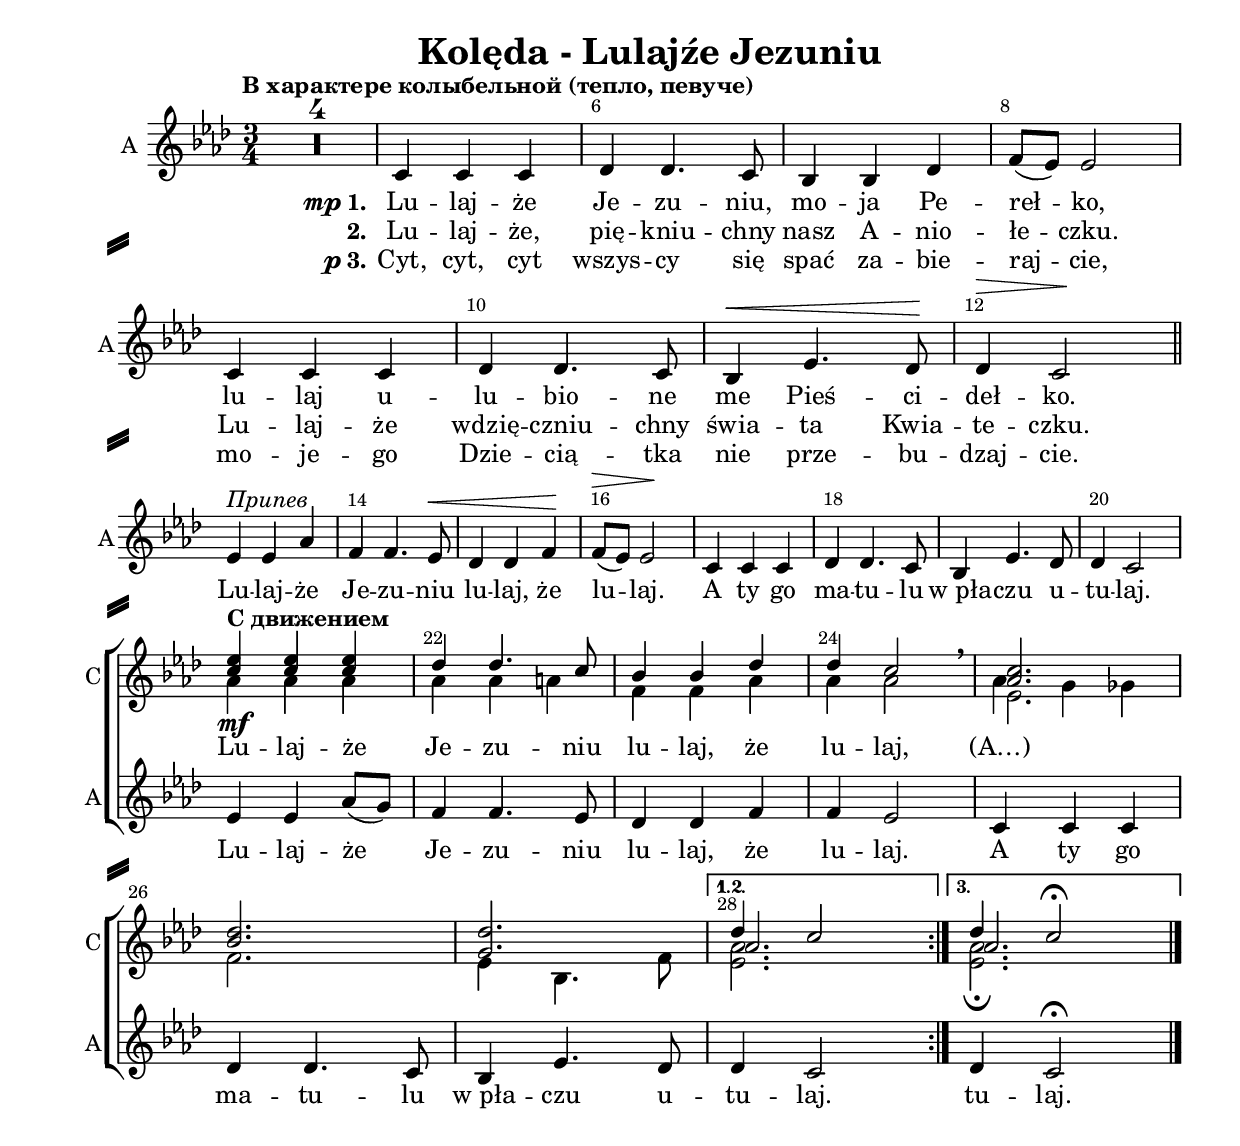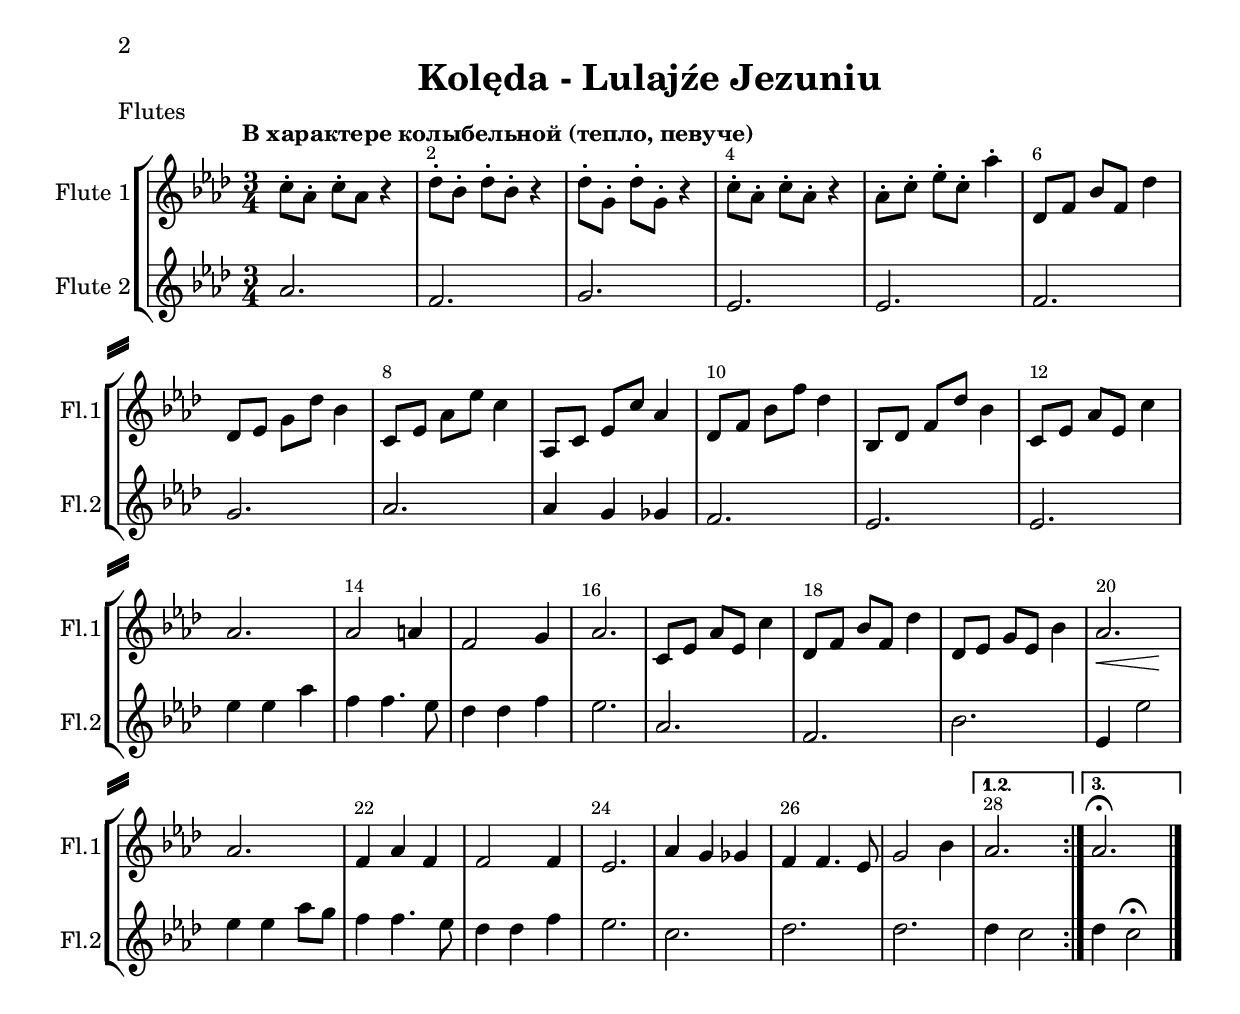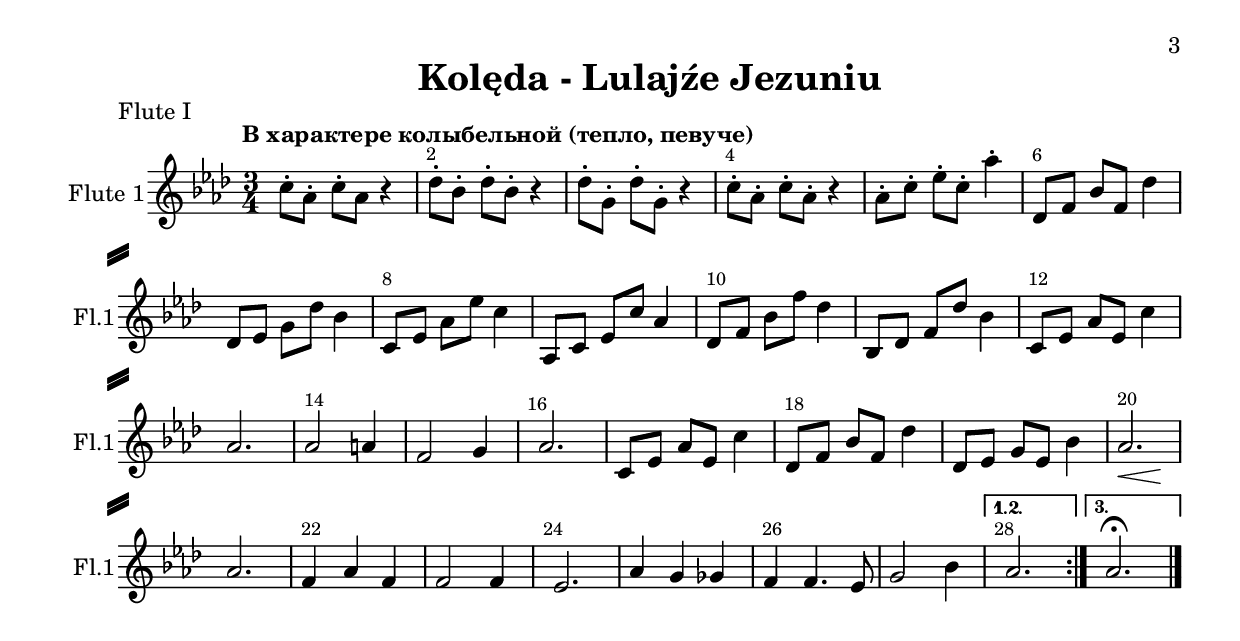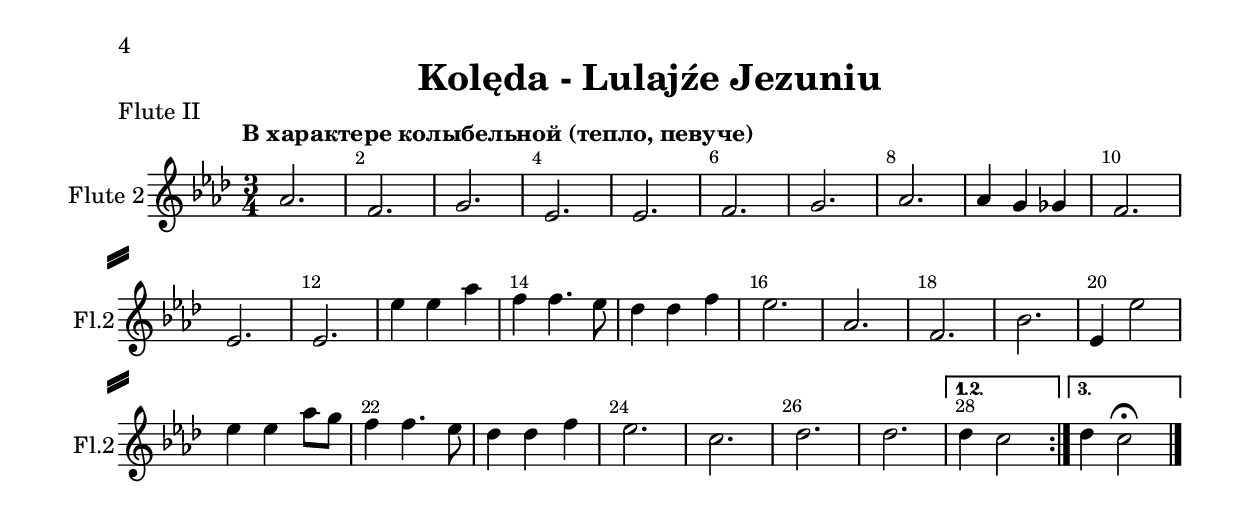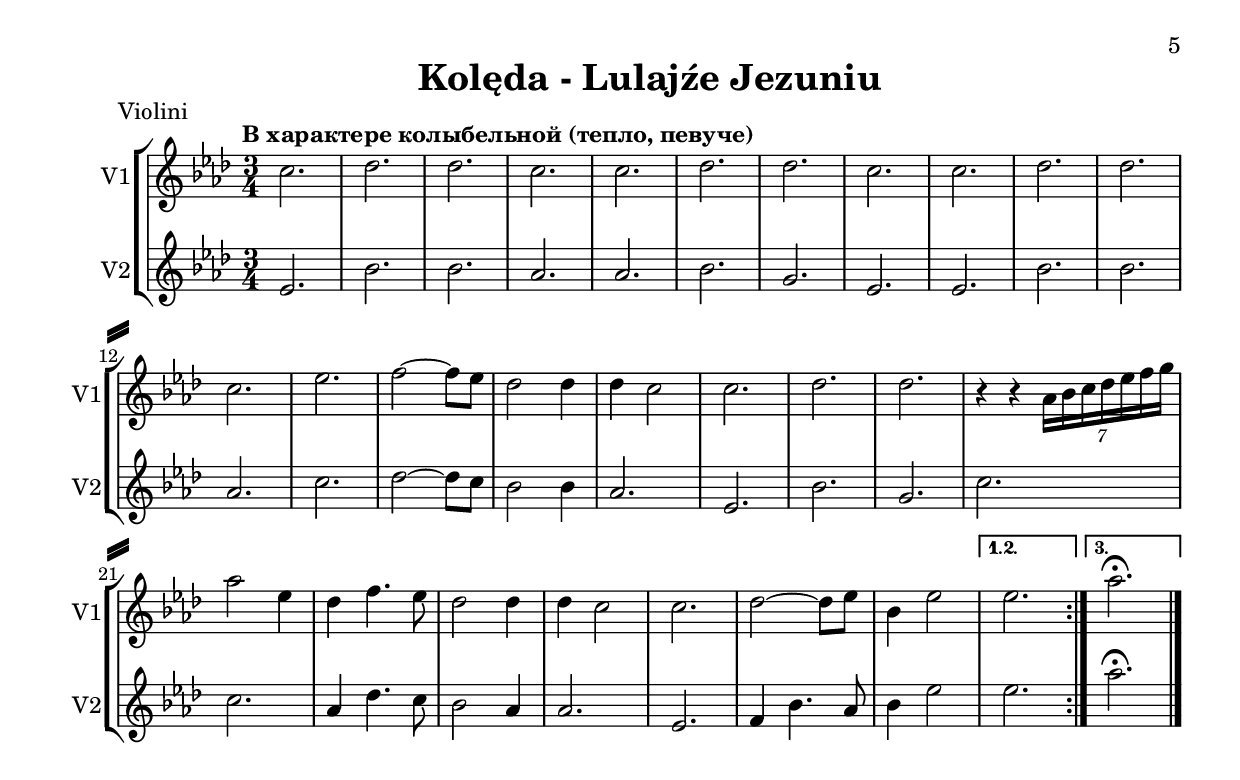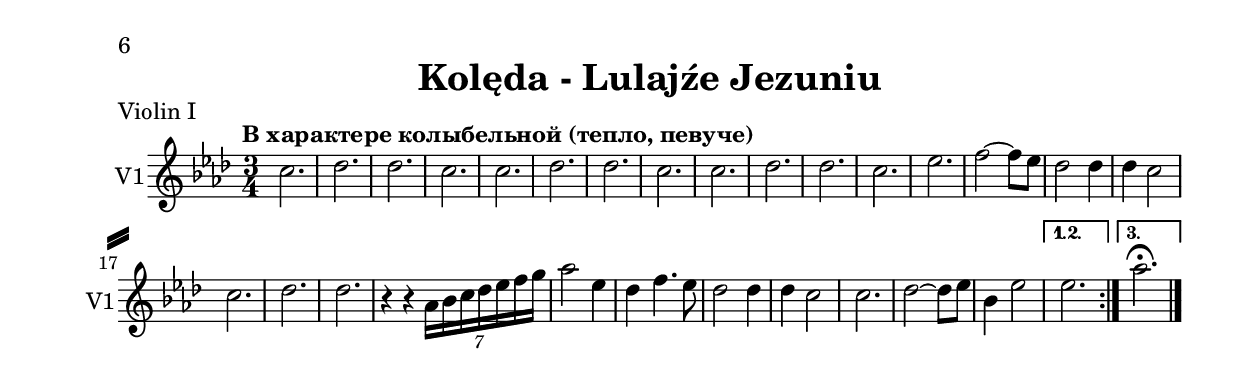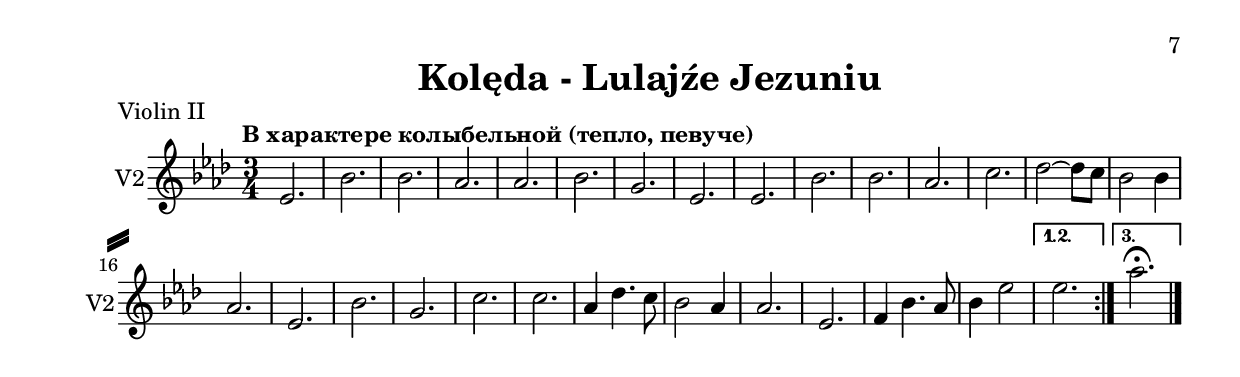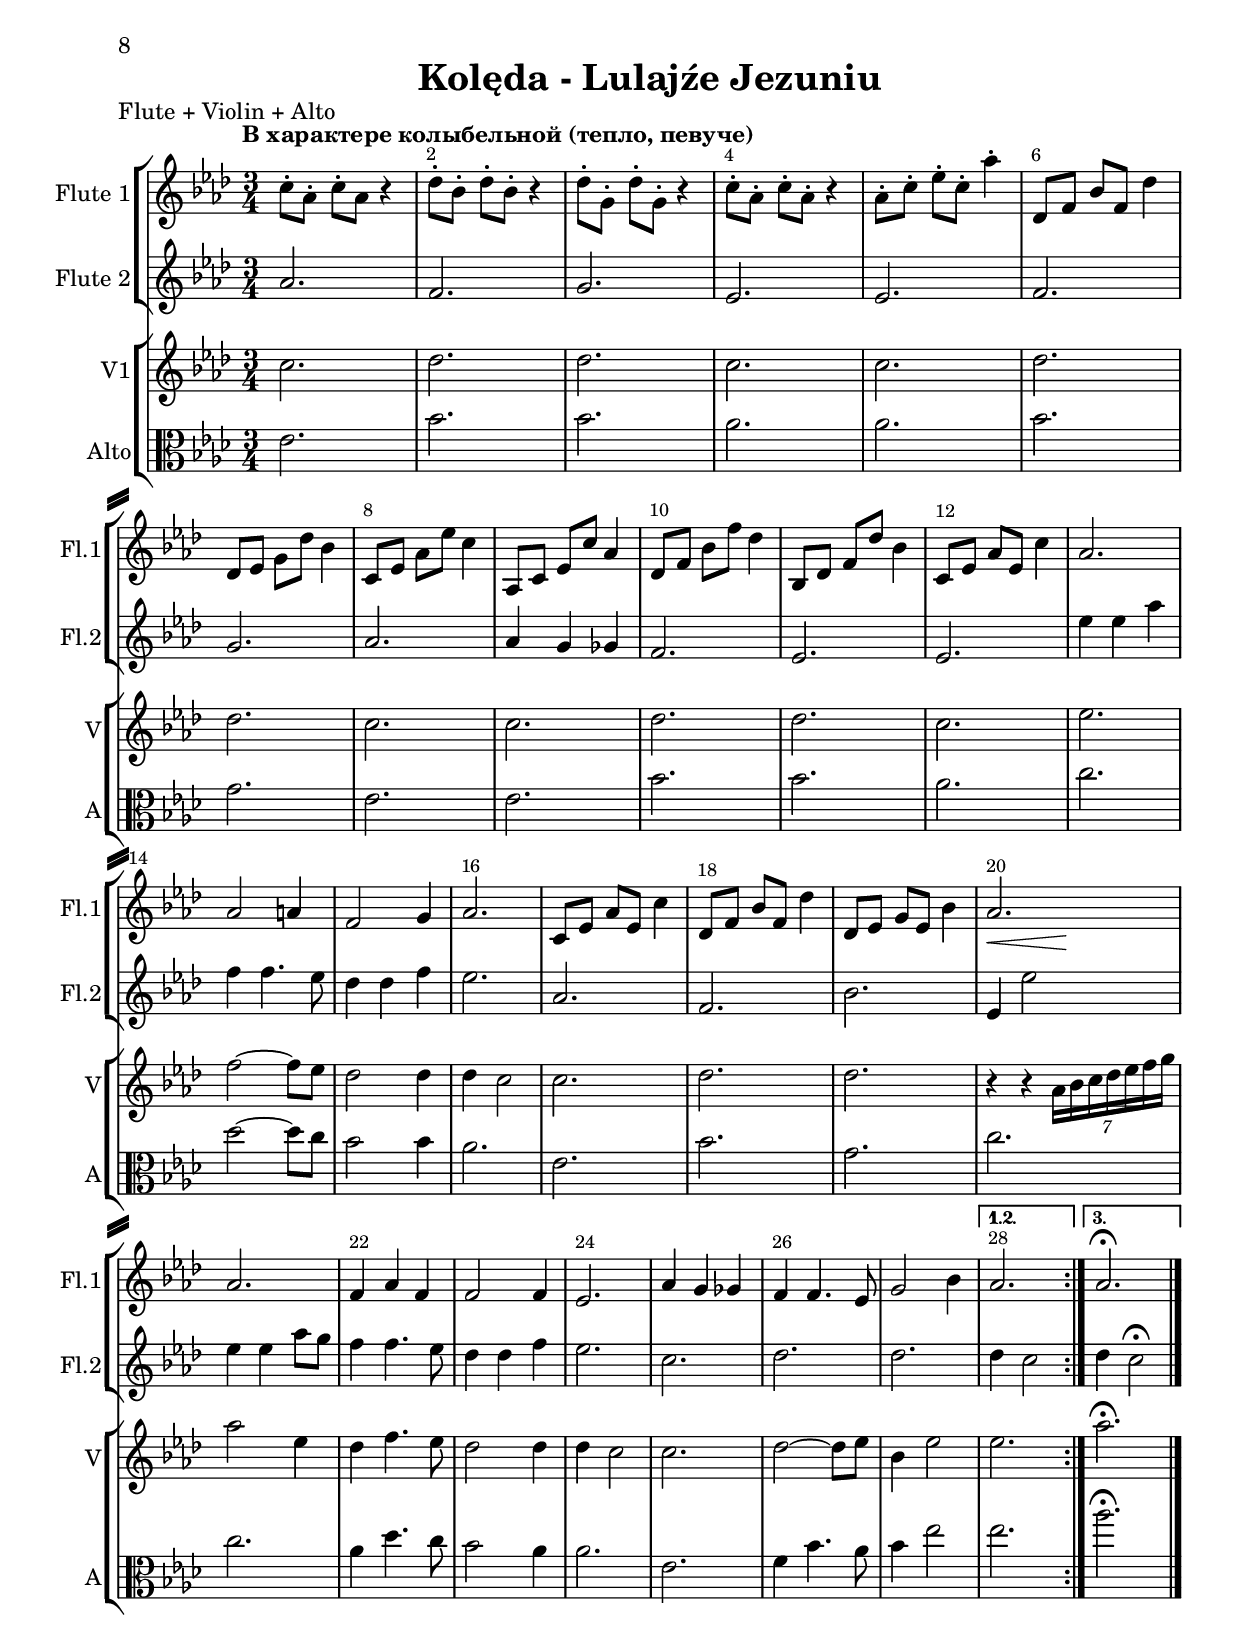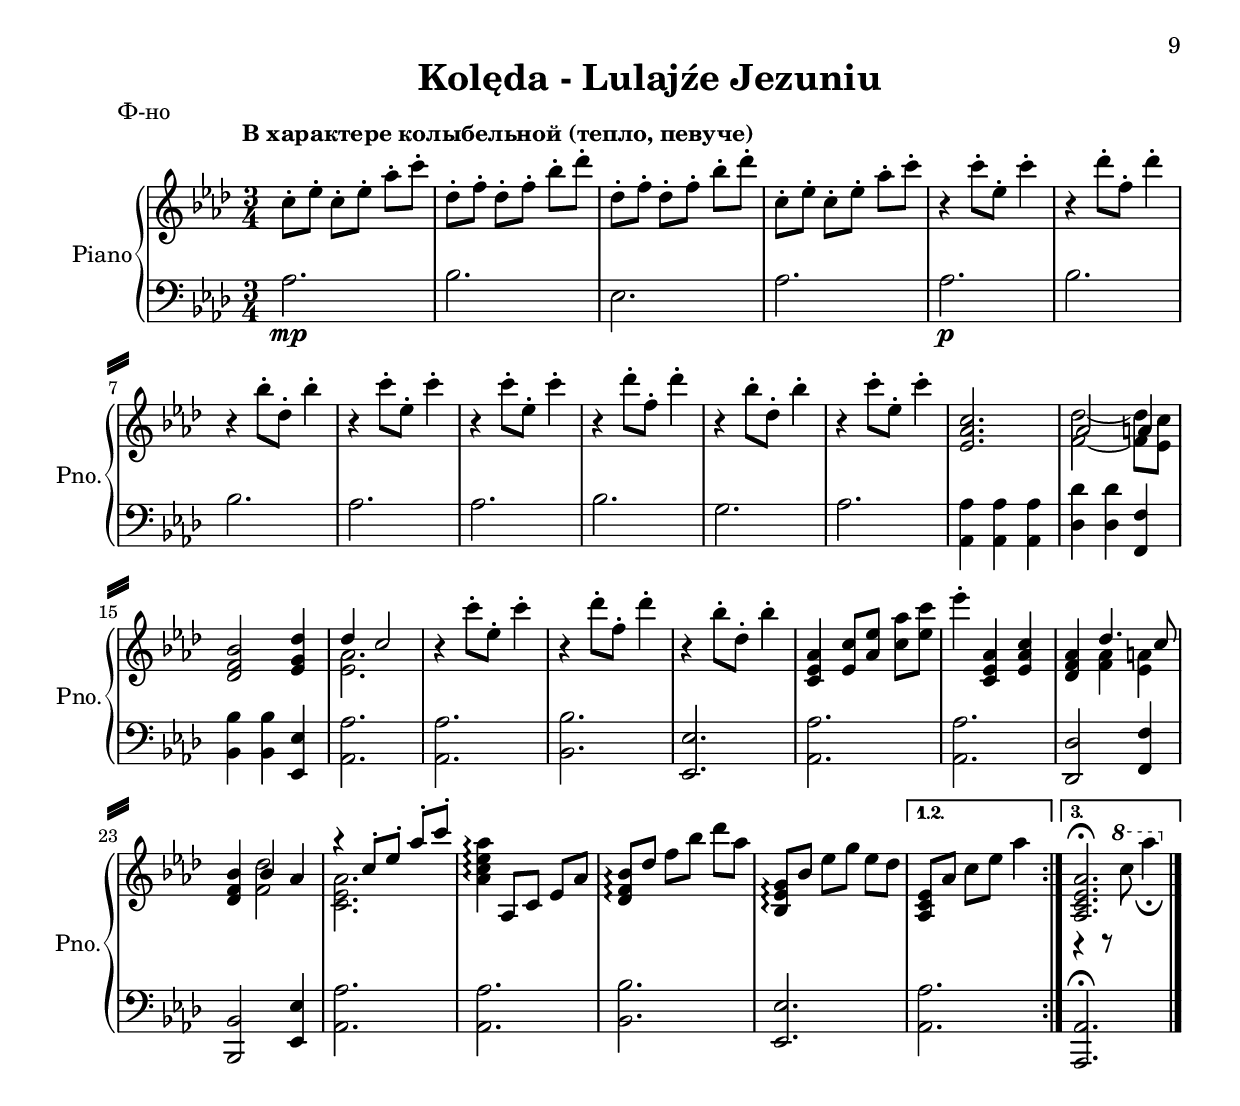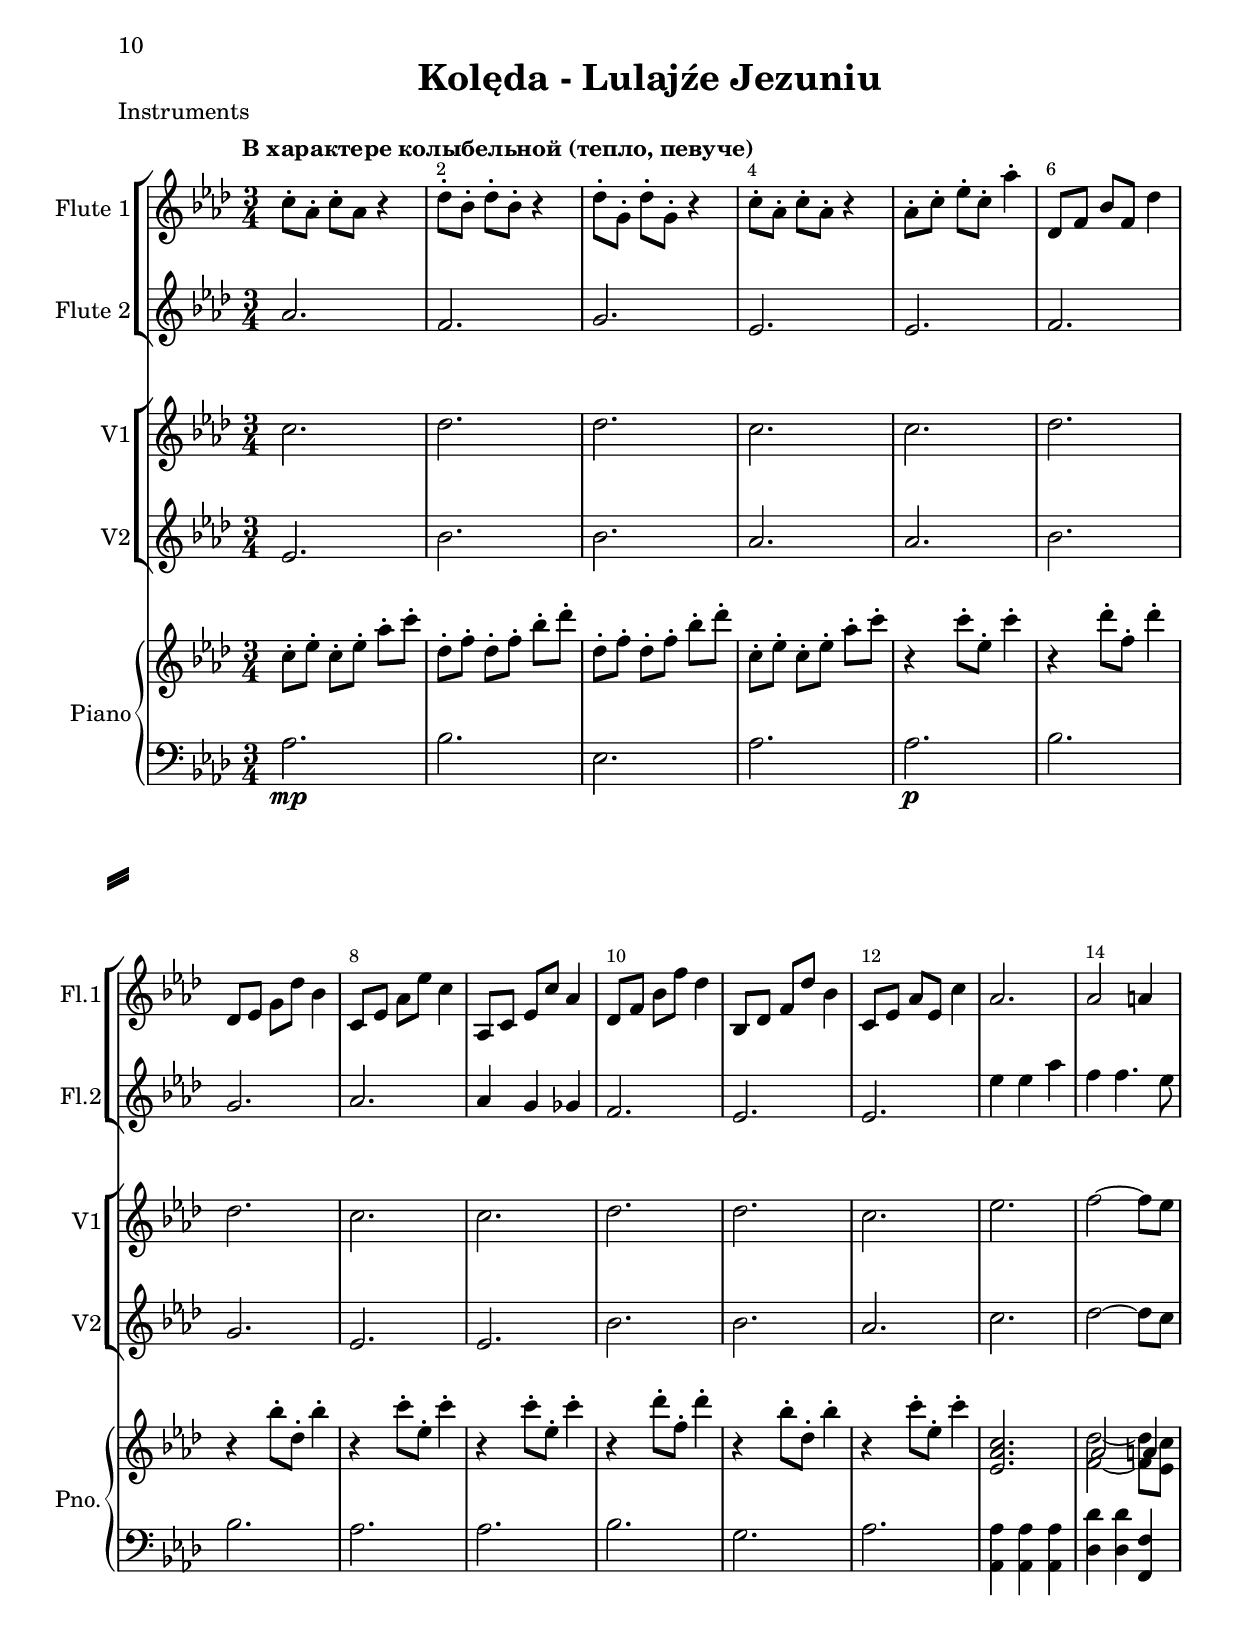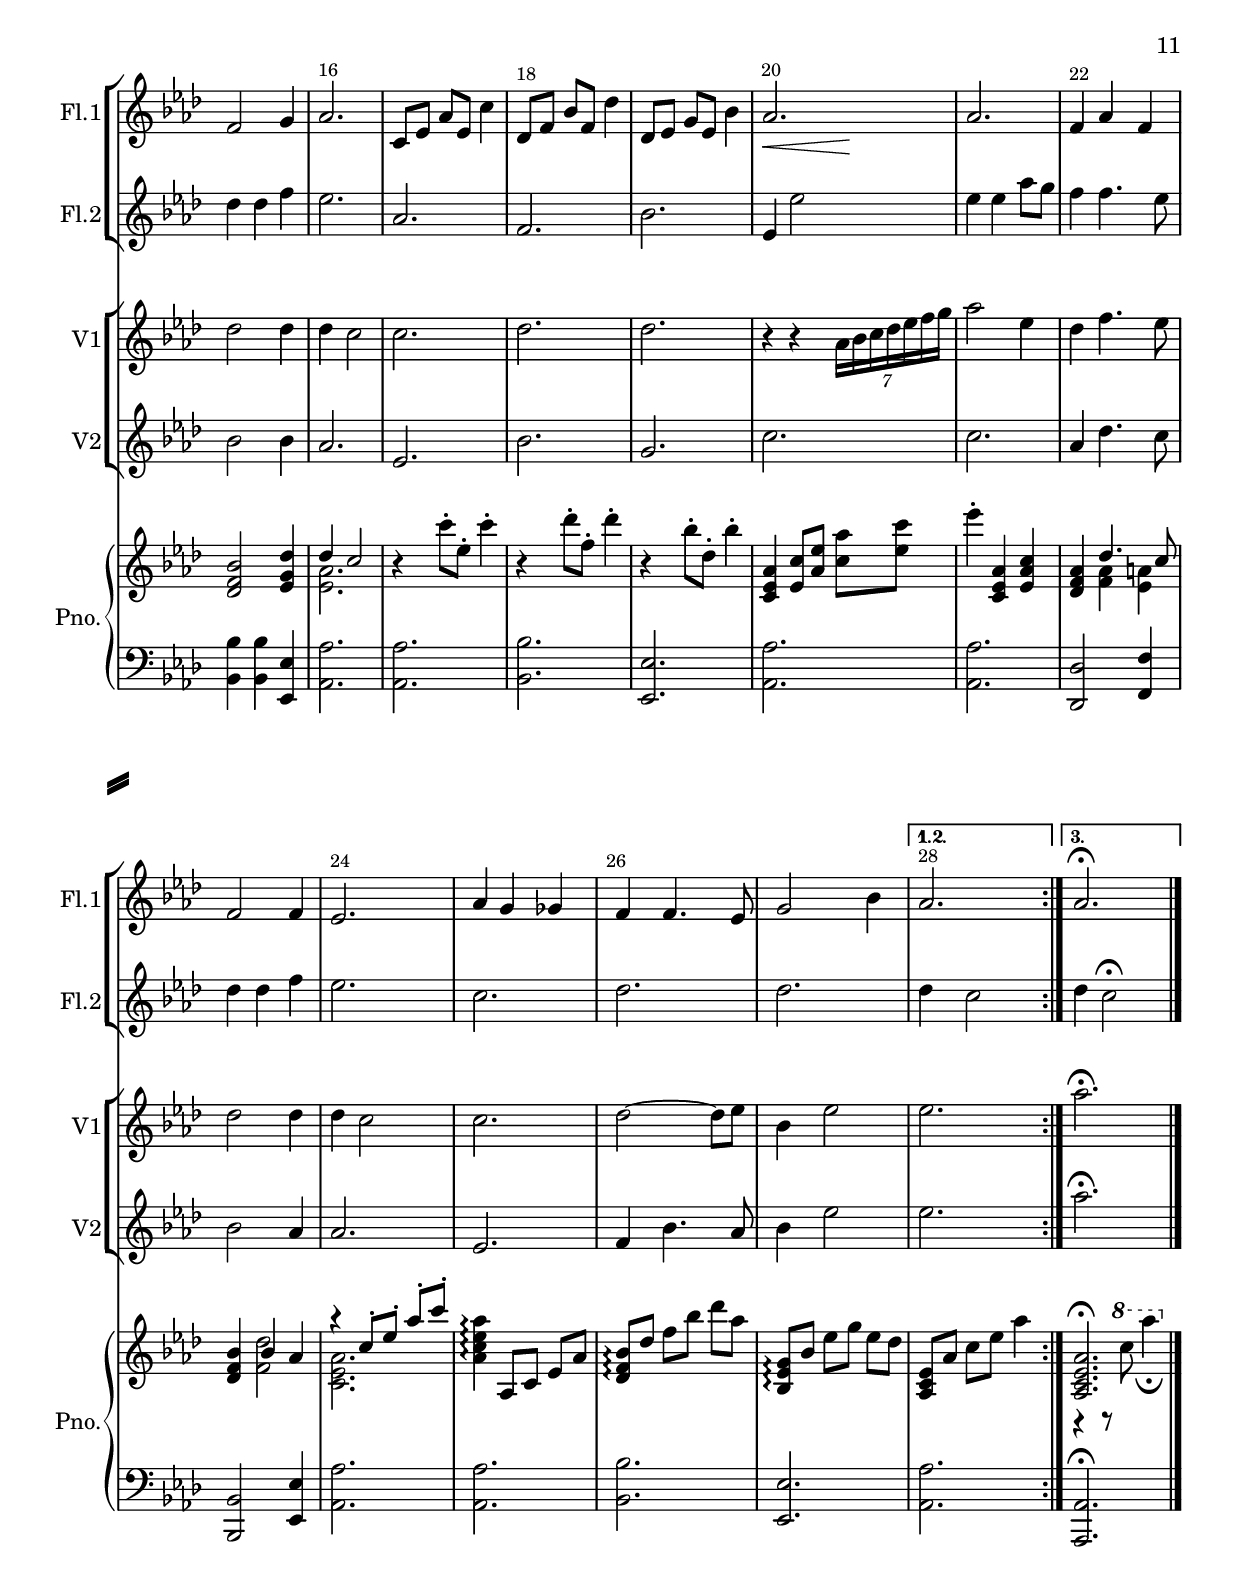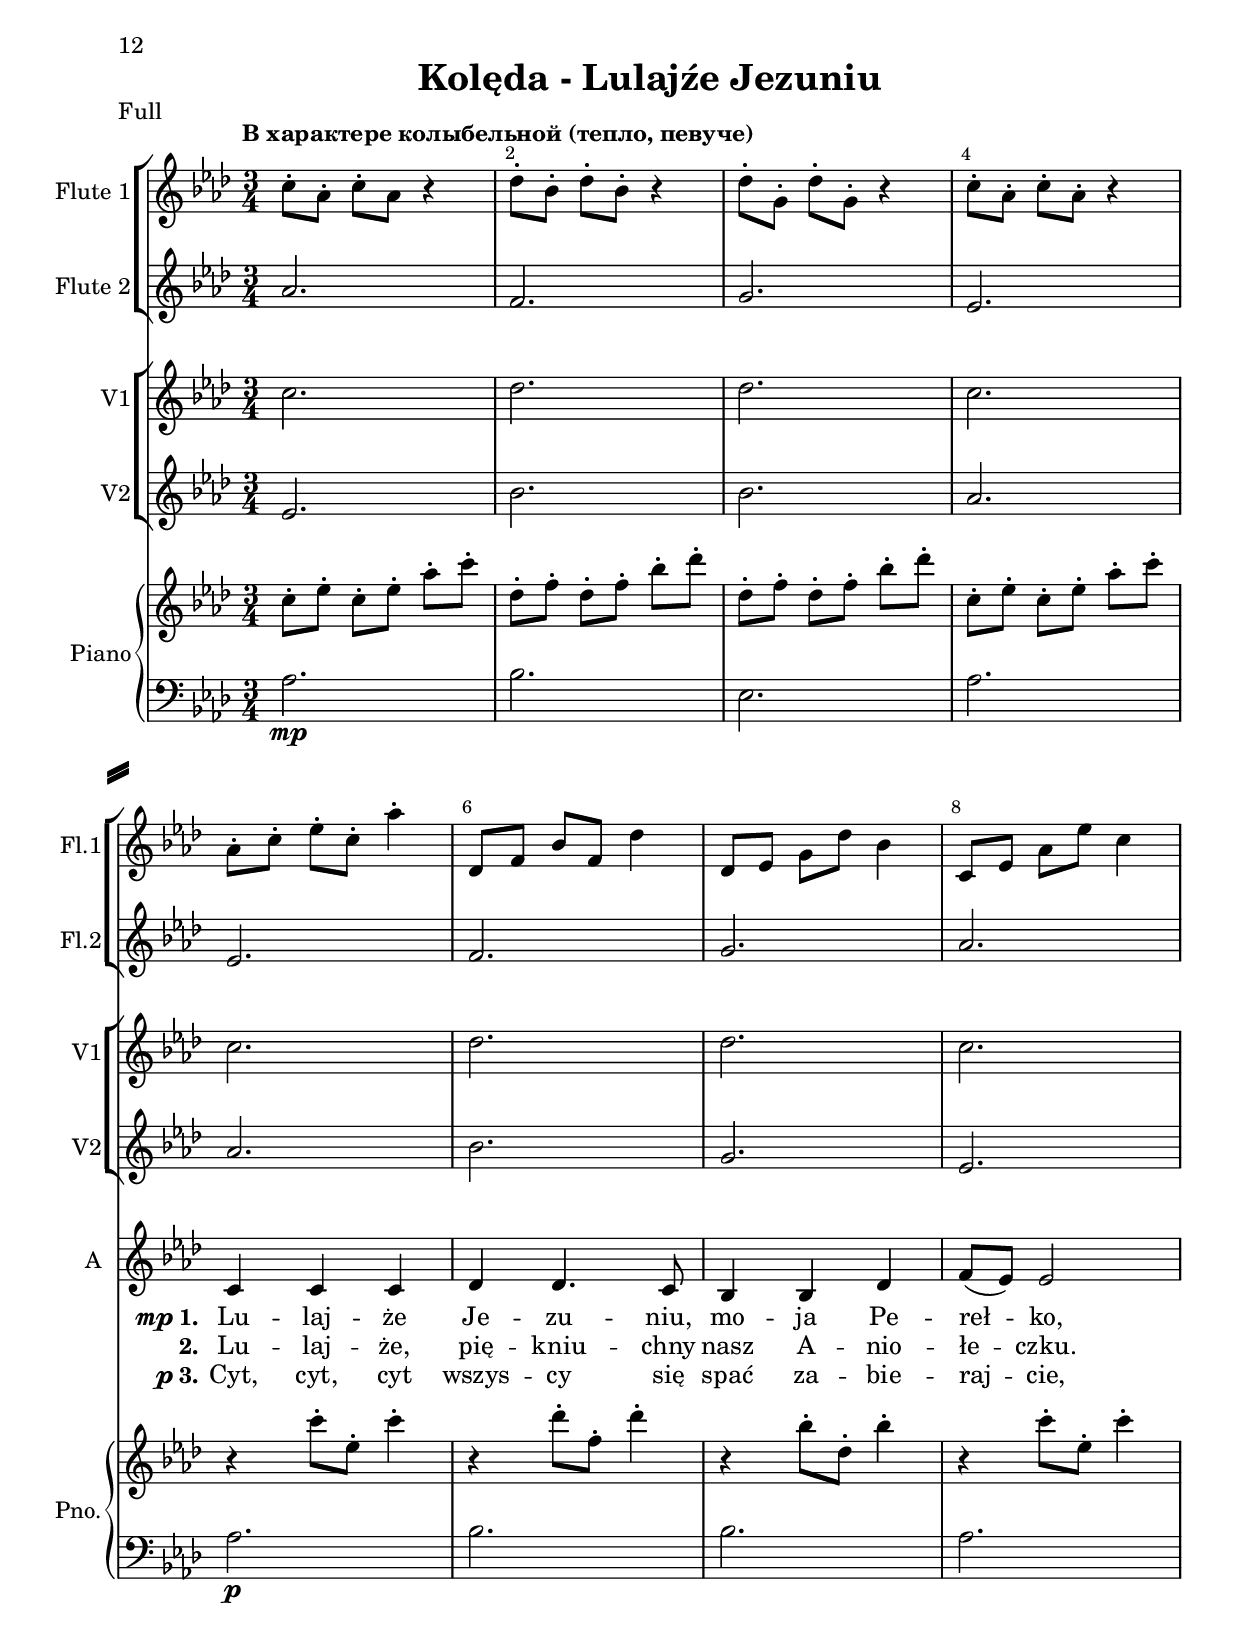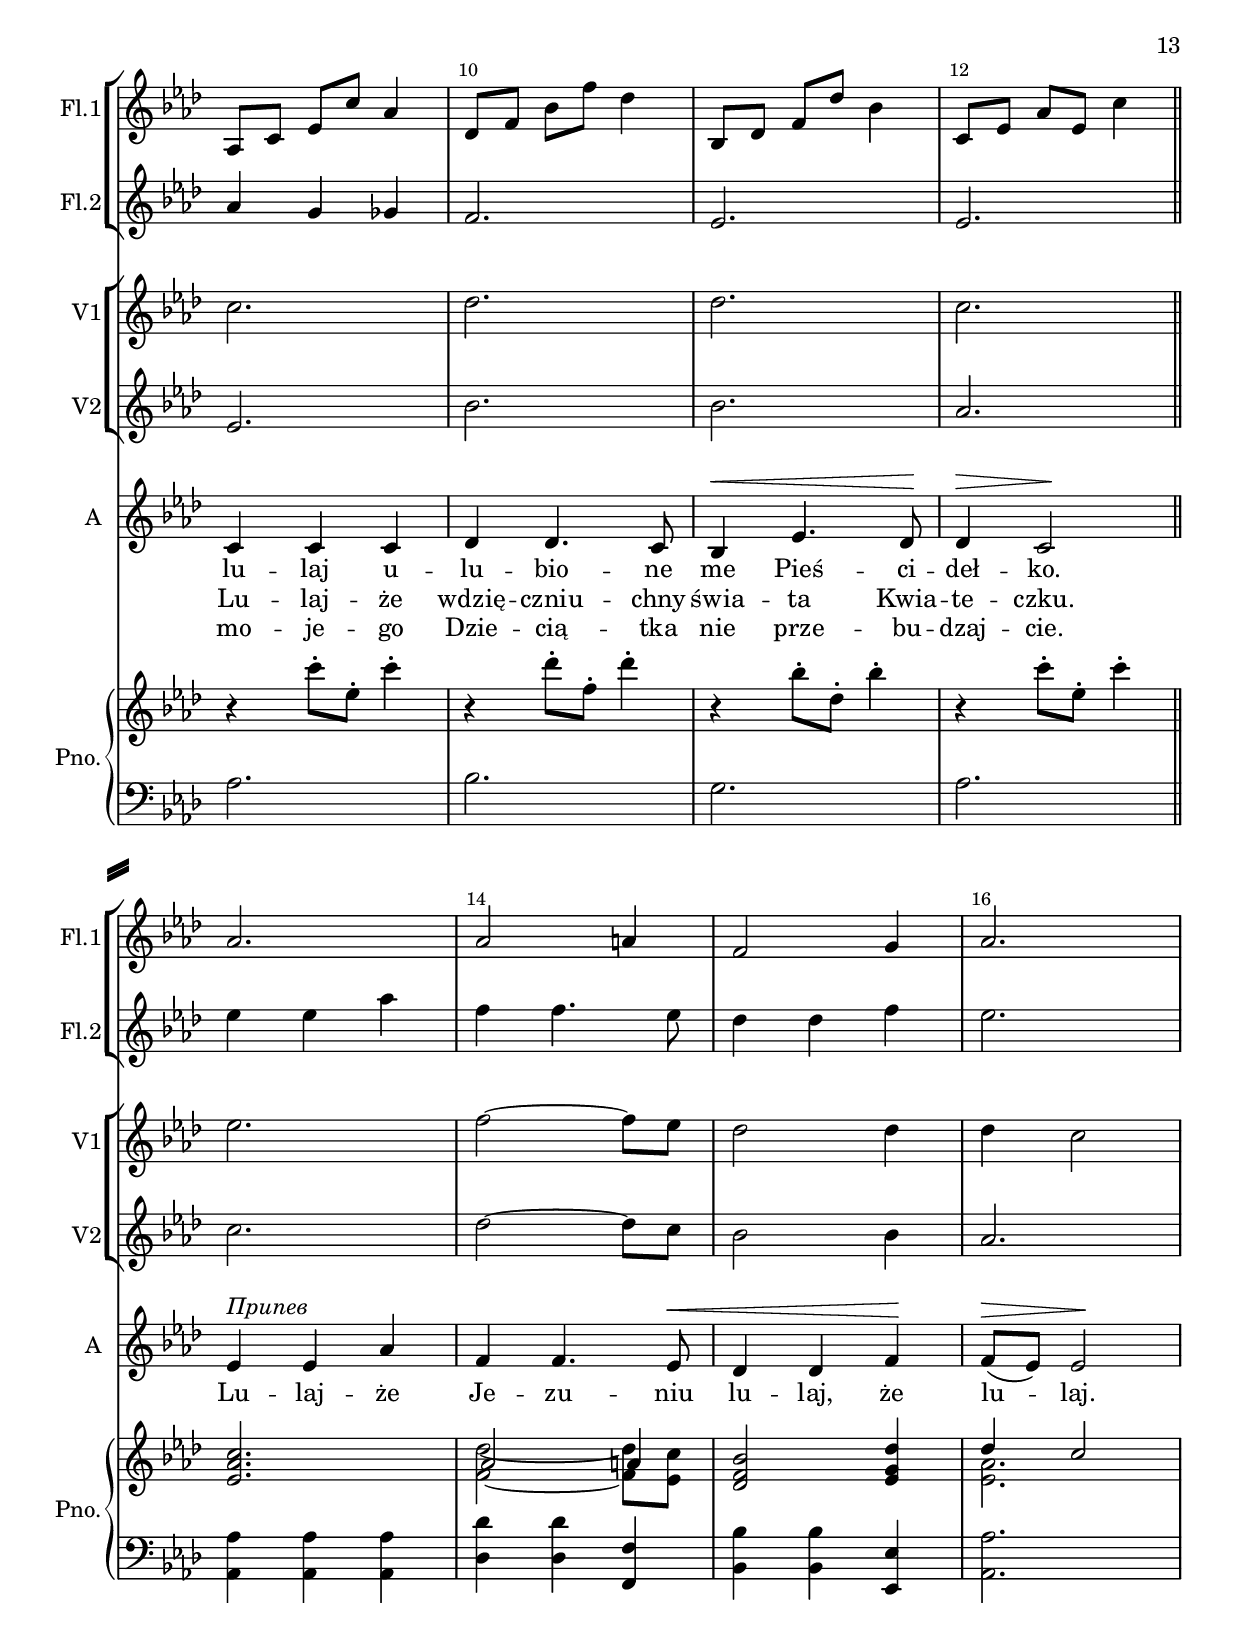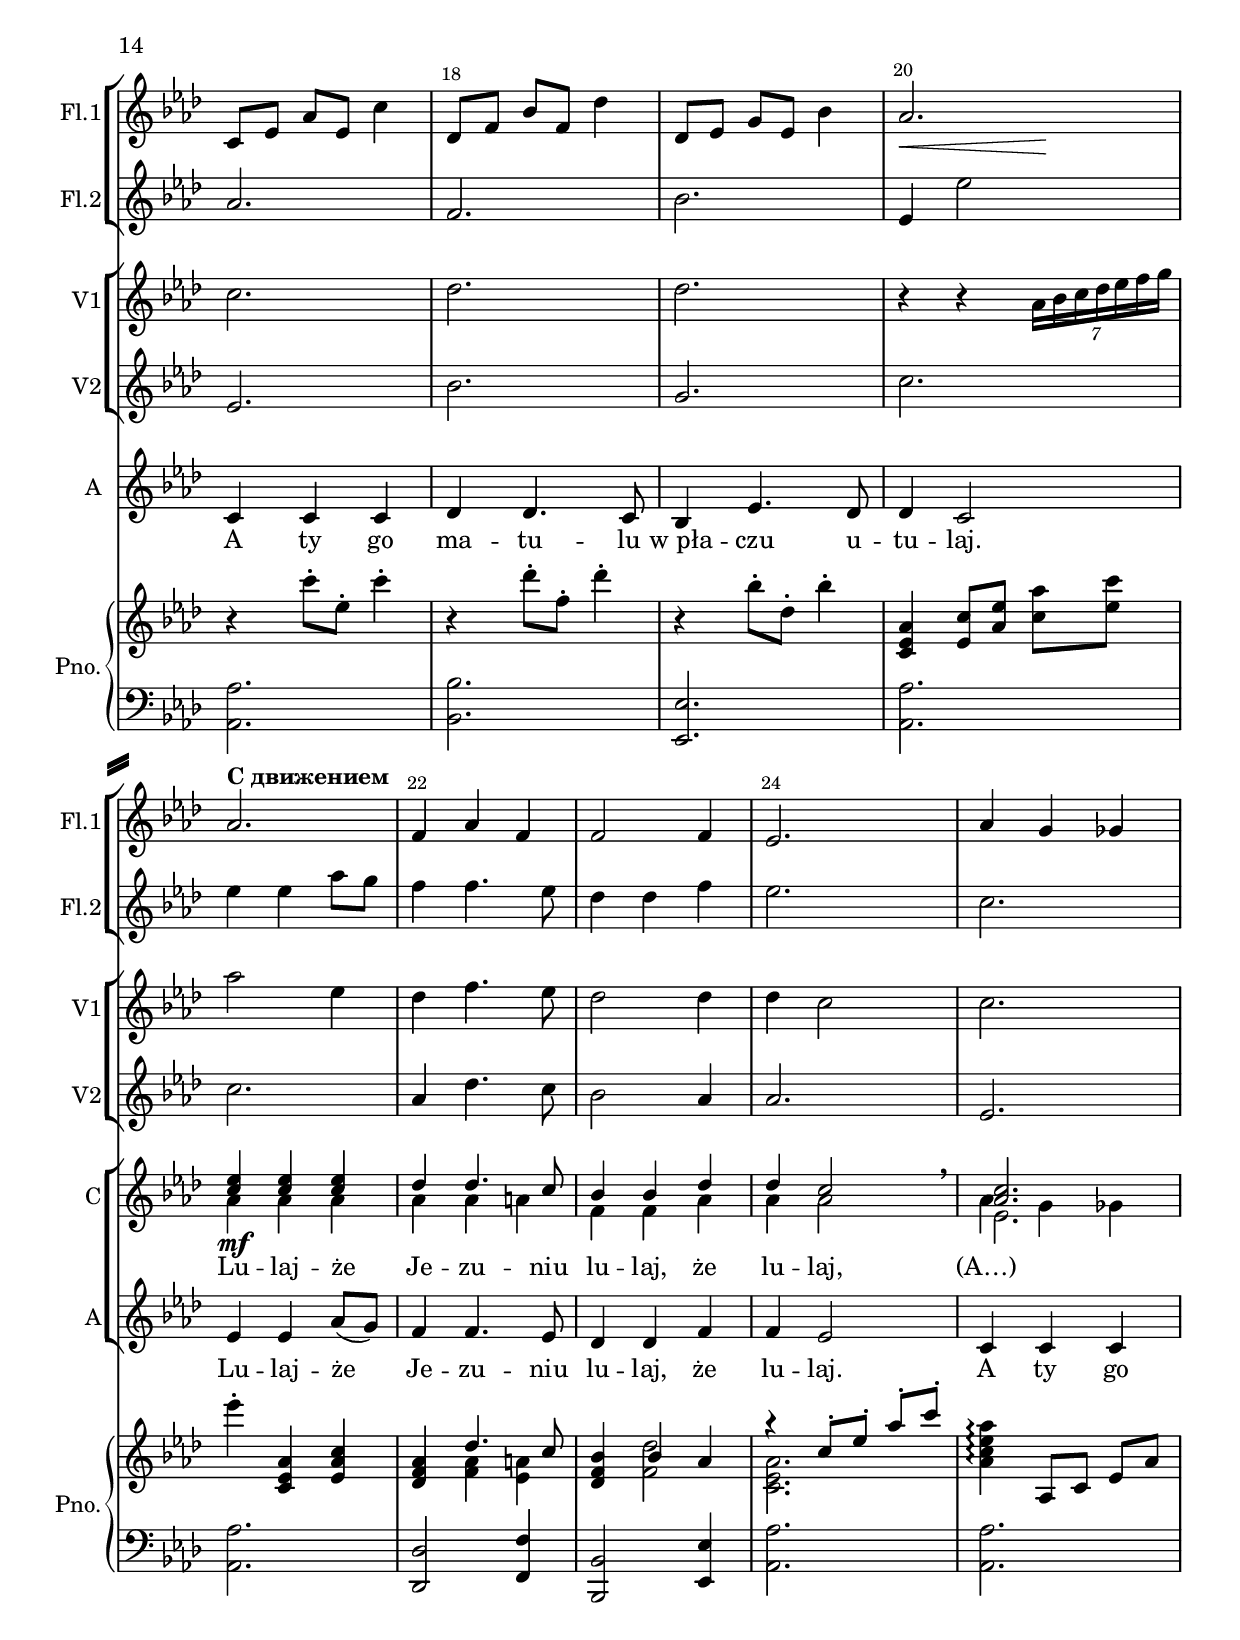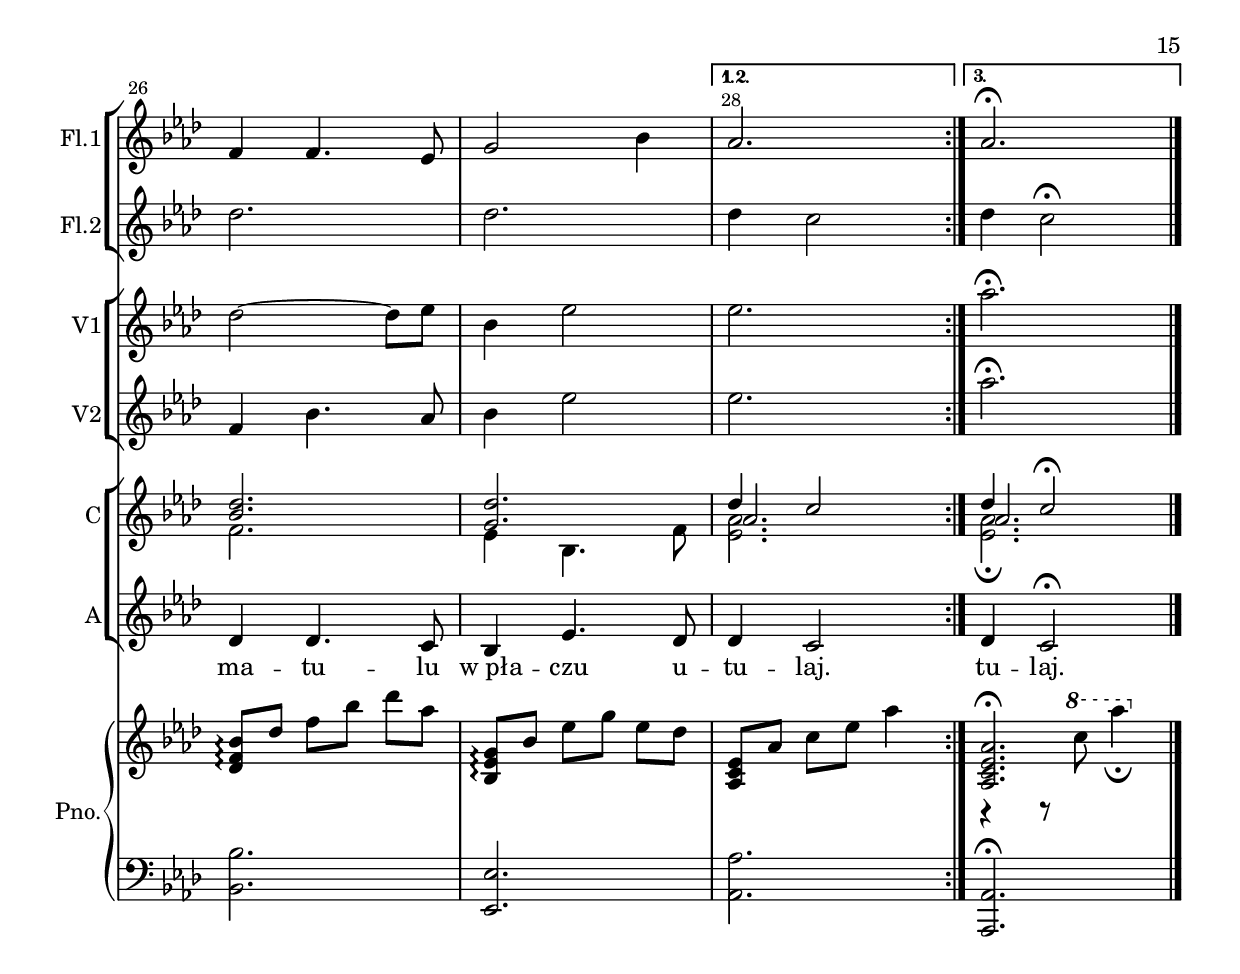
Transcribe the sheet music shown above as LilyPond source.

\version "2.24.0"

% закомментируйте строку ниже, чтобы получался pdf с навигацией
%#(ly:set-option 'point-and-click #f)
#(ly:set-option 'midi-extension "mid")
#(set-default-paper-size "a4")
%#(set-global-staff-size 16)

\header {
  title = "Kolęda - Lulajźe Jezuniu"
  % Удалить строку версии LilyPond 
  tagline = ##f
}

\paper {
  top-margin = 15
  left-margin = 20
  right-margin = 10
  bottom-margin = 15
  indent = 5
  ragged-bottom = ##f
    system-separator-markup = \slashSeparator

}

global = {
  \key as \major
  \time 3/4
  \numericTimeSignature
  \set Score.skipBars = ##t
  \tempo "В характере колыбельной (тепло, певуче)"

}

%make visible number of every 2-nd bar
secondbar = {
  \override Score.BarNumber.break-visibility = #end-of-line-invisible
  \override Score.BarNumber.X-offset = #1
  \override Score.BarNumber.self-alignment-X = #LEFT
  \set Score.barNumberVisibility = #(every-nth-bar-number-visible 2)
}

%use this as temporary line break
abr = { \break }

% uncommend next line when finished
abr = {}

sopone = \relative c'' {
  \global
  \dynamicUp
  \secondbar
  \repeat volta 3 {
  R2.*4
  R2.*16
  <c es>4_\mf q q |
  des des4. c8 |
  bes4 bes des |
  des c2 \breathe |
  <as c>2. |
  <bes des> |
  <g des'> }
  \alternative {
    { << {des'4 c2} \new Voice {\voiceThree as2. } >> }
    { << {des4 c2\fermata} \new Voice {\voiceThree as2. } >> }
  }
}

soptwo = \relative c'' {
  \global
  \dynamicUp
  \repeat volta 3 {
    R2.*4
    R2.*16
    \tempo "С движением"
    as4 as as |
    as as a |
    f f as |
    as as2 \breathe |
    << {es2.} \new Voice {\voiceFour as4 g ges} >> \break
    f2. |
    es4 bes4. f'8 |
  }
  \alternative
  {
    {<es as>2. }
    {<es as>2.\fermata}
  }
}

alter = \markup { \italic "2к" {
	\score {
	  { \new RhythmicStaff { \voiceOne \cadenzaOn d'4. f'8  } } 
	  \layout { indent = 0 
	  \context { \RhythmicStaff
	             \remove "Time_signature_engraver" 
	             \remove "Clef_engraver" 
	  } }
	}
    }}

altvoice = \relative c' {
  \global
  \autoBeamOff
  \dynamicUp
  \repeat volta 3 {
    R2.*4
    c4 c c |
    des des4. c8 |
    bes4 bes des |
    f8[( es]) es2 | \abr
    c4 c c |
    des des4. c8 |
    bes4\< es4. des8\! |
    des4\> c2\! \bar "||" | \abr \break
   
    es4^\markup\italic"Припев" es as |
    f f4. es8\<
    des4 des4 f4\! |
    f8[(\> es]) es2\! |
    c4 c c | \abr
    des des4. c8 |
    bes4 es4. des8 |
    des4 c2 | \break \abr
  
    es4 es as8[( g]) |
    f4 f4. es8 |
    des4 des f |
    f es2 |
    c4 c c | \abr
    des des4. c8 |
    bes4 es4. des8 |
  }
  \alternative {
    { des4 c2 | }
    { des4 c2\fermata \bar "|." }
  }
}

pripev = \lyricmode {
  \repeat volta 3 {
    Лу -- лай -- же, Йе -- зу -- нью, 
    лу -- лай -- же, лу -- лай, а ты го,
    ма -- ту -- лу ф_пўа -- чу у -- ту -- лай.
    Лу -- лай -- же Йе -- зу -- нью, лу -- лай -- же, лу -- лай,
    а ты го, ма -- ту -- лу ф_пўа -- чу у --  }
  \alternative { { ту -- лай. } {ту -- лай. } }
}

verseone = \lyricmode {
  \set stanza = \markup { \dynamic mp "1." }   Лу -- лай -- же, Йе -- зу -- нью, мо -- я пэ -- рэ -- ўко
  лу -- лай у -- лу -- бъё -- нэ мэ пьещ -- чи -- дэў -- ко.  
}

versetwo = \lyricmode {
  \set stanza = "2." Лу -- лай -- же, пье -- нькью -- хны муй а -- ньё -- ўэ -- чку.
  Лу -- лай же, в_дже -- нчьн'ю -- хны щвя -- та квя -- тэ -- чку.
}

versethree = \lyricmode {
  \set stanza = \markup { \dynamic p "3." }  
  Цыт, цыт, цыт, вшыс -- цы ще спачь за -- бе -- ра -- йче
  Мо -- е -- го Дже -- чён -- тка не пшэ -- бу -- дзай -- че.
}

koledaup = \lyricmode {
  \repeat unfold 44 \skip 1
  Лу -- лай -- же Йе -- зу -- нью, лу -- лай -- же, лу -- лай, (А…)
}

pripev = \lyricmode {
  \repeat volta 3 {
    Lu -- laj -- że Je -- zu -- niu
    lu -- laj, że lu -- laj. A ty go 
    ma -- tu -- lu w_pła -- czu u -- tu -- laj.
    Lu -- laj -- że Je -- zu -- niu lu -- laj, że lu -- laj.
    A ty go ma -- tu -- lu w_pła -- czu u --  }
  \alternative { { tu -- laj. } { tu -- laj. } }
}

verseone = \lyricmode {
  \set stanza = \markup { \dynamic mp "1." }   Lu -- laj -- że Je -- zu -- niu, mo -- ja Pe -- reł -- ko,
  lu -- laj u -- lu -- bio -- ne me Pieś -- ci -- deł -- ko.  
}

versetwo = \lyricmode {
  \set stanza = "2." Lu -- laj -- że, pię -- kniu -- chny nasz A -- nio -- łe -- czku.
  Lu -- laj -- że wdzię -- czniu -- chny świa -- ta Kwia -- te -- czku.
}

versethree = \lyricmode {
  \set stanza = \markup { \dynamic p "3." }  
  Cyt, cyt, cyt wszys -- cy się spać za -- bie -- raj -- cie,
  mo -- je -- go Dzie -- cią -- tka nie prze -- bu -- dzaj -- cie.
}

koledaup = \lyricmode {
  \repeat unfold 44 \skip 1
  Lu -- laj -- że Je -- zu -- niu lu -- laj, że lu -- laj, (А…)
}

koledadown = \lyricmode {
   \verseone
   \pripev
}




FluteII = \relative c'' {
  \global
  \secondbar
    \repeat volta 3 {
    as2. |
    f |
    g |
    es |
    es | \abr
    f |
    g |
    as |
    as4 g ges |
    f2. |
    es | \abr
    es |
    es'4 es as |
    f f4. es8 |
    des4 des f |
    es2. |
    as, | \abr
    f |
    bes |
    es,4 es'2 |
    es4 es as8 g |
    f4 f4. es8 |
    des4 des f | \abr
    es2. |
    c |
    des |
    des |
    }
    \alternative {
      { des4 c2 }
      { des4 c2\fermata \bar "|."}
    }
}



FluteI = \relative c'' {
  \global
  \secondbar
  \repeat volta 3 {
    c8[-. as]-. c[-. as] r4 |
    des8[-. bes]-. des[-. bes]-. r4 |
    des8[-. g,]-. des'[-. g,]-. r4 |
    c8[-. as]-. c[-. as]-. r4 |
    as8[-. c]-. es[-. c]-. as'4-. | \abr
    des,,8[ f] bes[ f] des'4 |
    des,8[ es] g[ des'] bes4 |
    c,8[ es] as[ es'] c4 |
    as,8[ c] es[ c'] as4 |
    des,8[ f] bes[ f'] des4 |
    bes,8[ des] f[ des'] bes4 | \abr
    c,8[ es] as[ es] c'4 |
    as2. |
    as2 a4 |
    f2 g4 |
    as2. |
    c,8[ es] as[ es] c'4 | \abr
    des,8[ f] bes[ f] des'4 |
    des,8[ es] g[ es] bes'4 |
    \after 2 \! <as>2.\< 
    <as>2. |
    <f>4 as f |
    f2 <f>4 | \abr
    <es>2. |
    as4 g ges |
    f f4. es8 |
    g2 bes4 |
  }
  \alternative {
    { as2.}
    { as2.\fermata \bar "|." }
  }
}

ViolaOne = \relative c'' {
  \global
  \repeat volta 3 {
    c2. |
    <des> |
    q |
    <c> |
    q | \abr
    <des> |
    <des> |
    <c> |
    q |
    <des> |
    q | \abr
    <c> |
    <es> |
    <f>2~ q8[ <es> ] |
    <des>2 q4 |
    des c2 |
    <c>2. | \abr
    <des> |
    <des> |
    r4 r \tuplet 7/4 {as16 bes c des es f g} |
    as2 es4 |
    des <f>4. <es>8 |
    <des>2 des4 | \abr
    des4 c2 |
    <c>2. |
    des2~ des8[ es] |
    bes4 es2 |
  }
  \alternative {
    { es2. }
    {as2.\fermata \bar "|."}
  }
}

ViolaTwo = \relative c'' {
  \global
  \repeat volta 3 {
    <es,>2. |
    <bes'> |
    q |
    <as> |
    q | \abr
    <bes> |
    <g> |
    <es> |
    q |
    <bes'> |
    q | \abr
    <as> |
    <c> |
    <des>2~ q8[ <c> ] |
    <bes>2 q4 |
    as2. |
    es2. | \abr
    bes' |
    g |
    c2. |
    c2. |
    
    as4 des4. c8 | \abr
    bes2 as4 |
    as2. |
    es2. |
    f4 bes4. as8 |
    bes4 es2 |
  }
  \alternative {
    { es2. }
    {as2.\fermata \bar "|."}
  }
}


PianoRight =  \relative a' {
  \global
  \repeat volta 3 {
    c8[-. es]-. c[-. es]-. as[-. c]-. |
    des,[-. f]-. des[-. f]-. bes[-. des]-. |
    des,[-. f]-. des[-. f]-. bes[-. des]-. |
    c,8[-. es]-. c[-. es]-. as[-. c]-. |
    r4 c8[-. es,]-. c'4-. | \abr
    r4 des8[-. f,]-. des'4-. |
    r4 bes8[-. des,]-. bes'4-. |
    r4 c8[-. es,]-. c'4-. |
    r4 c8[-. es,]-. c'4-. |
    r4 des8[-. f,]-. des'4-. |
    r4 bes8[-. des,]-. bes'4-. | \abr
    r4 c8[-. es,]-. c'4-. |
    <c, as es>2. |
    << { as2 a4 } \\ {<f des'>2~ q8 <es c'>} >> |
    <des f bes>2 <es g des'>4 |
    << { des'4 c2 } \\ { <as es>2.} >> |
    r4 c'8[-. es,]-. c'4-. |
    r4 des8[-. f,]-. des'4-. |
    r4 bes8[-. des,]-. bes'4-. |
    <as, es c>4 <c es,>8[ <es as,>] <as c,>[ <c es,>] |
    es4-. <as,, es c>4 <c as es> |
    <as f des> << {des4. c8 } \\ { <as f>4 <a es> } >> |
    <bes f des> << {bes as} \\ {<des f,>2} >> | \abr
    << { r4 c8[-. es]-. as[-. c]-. } \\ <as, es c>2. >> |
    <as c es as>4\arpeggio as,8[ c] es[ as] |
    <bes f des>[\arpeggio des] f[ bes] des[ as] |
    <g, es bes>[\arpeggio bes] es[ g] es[ des] |
  }
  \alternative {
    { <es, c as>[ as] c[ es] as4  }
    { << { <as, es c as>2.\fermata } \\ {r4 r8 \ottava #1 c'8 as'4\fermata} >>}
  }
}

PianoLeft =  \relative f {
  \global
  \repeat volta 3 {
    as2.\mp |
    bes |
    es, |
    as |
    as\p | \abr
    bes |
    bes |
    as |
    as |
    bes |
    g | \abr
    as |
    <as as,>4 q q |
    <des des,> q <f, f,> |
    <bes bes,> q <es, es,> |
    <as as,>2. |
    q | \abr
    <bes bes,> |
    <es, es,> |
    <as as,> |
    q |
    <des, des,>2 <f f,>4 |
    <bes, bes,>2 <es es,>4 | \abr
    <as as,>2. |
    q |
    <bes bes,> |
    <es, es,> |
  }
  \alternative {
    { <as as,>2. }
    { <as, as,>2.\fermata \bar "|."}
  }
}

FluteIScore = {
    \new Staff \with {
        instrumentName = "Flute 1"
        shortInstrumentName = \markup \right-column { "Fl.1" }
        midiInstrument = "flute"
      } {
          \oneVoice \FluteI
        }      
}

FluteIIScore = {
    \new Staff \with {
        instrumentName = "Flute 2"
        shortInstrumentName = \markup \right-column { "Fl.2" }
        midiInstrument = "flute"
      } {
          \oneVoice \FluteII
        }      
}

FlutePart = {
  \new StaffGroup <<
    \FluteIScore
    \FluteIIScore
  >>
}

VIScore = {
    \new Staff \with {
        instrumentName = "V1"
        shortInstrumentName = "V1"
        midiInstrument = "violin"
      } {
          \oneVoice \ViolaOne 
        }       
}

VIIScore = {
    \new Staff \with {
        instrumentName = "V2"
        shortInstrumentName = "V2"
        midiInstrument = "pizzicato strings"
      } {
          \oneVoice \ViolaTwo 
        }  
}


ViolaPart = {
  \new StaffGroup <<
 \VIScore
 \VIIScore
  >>
}

ViolaAltoPart = {
  \new StaffGroup <<
    \new Staff \with {
        instrumentName = "V1"
        shortInstrumentName = "V"
        midiInstrument = "violin"
      } {
          \oneVoice \ViolaOne 
        }      
    \new Staff \with {
        instrumentName = "Alto"
        shortInstrumentName = "A"
        midiInstrument = "pizzicato strings"
      } {
          \clef alto \oneVoice \ViolaTwo 
        }
  >>
}

ChoirPart = {
  \new ChoirStaff <<
    
    \new Staff = "choirup" \with {
        instrumentName = "С"
        shortInstrumentName = "С"
        midiInstrument = "voice oohs"
      } <<
        \new Voice = "sopone" { \voiceOne \sopone }
        \new Voice = "soptwo" { \voiceTwo \soptwo }
      >> 
      
      \new Lyrics = "textup"
      
      \new Staff = "choirdown" \with {
        instrumentName = "А"
        shortInstrumentName = "А"
        midiInstrument = "voice oohs"
      } <<
        \new Voice = "alto" { \oneVoice \altvoice }
      >>

      \new Lyrics = "textdown"
      \new Lyrics = "textdowntwo"
      \new Lyrics = "textdownthree"
      
      \context Lyrics = "textup" { \lyricsto "alto" { \koledaup }}
      \context Lyrics = "textdown" { \lyricsto "alto" { \verseone \pripev }}
      \context Lyrics = "textdowntwo" { \lyricsto "alto" { \versetwo }}
      \context Lyrics = "textdownthree" { \lyricsto "alto" { \versethree }}
    >>
}

PianoPart = {
  \new PianoStaff \with {
       instrumentName = "Piano"
       shortInstrumentName = "Pno."
     } <<
       \new Staff \new Voice { \clef treble \PianoRight }
       \new Staff \new Voice { \clef bass \PianoLeft }
     >>
}

\bookpart {
%  \header {
%      piece = "Хор"
%  }
  \score {
    %  \transpose c bes {
    \ChoirPart
    
    %  }  % transposeµ
    \layout { 
      \context {
        \Score
      }
      \context {
        \Staff
        \RemoveEmptyStaves
        \override VerticalAxisGroup.remove-first = ##t
      }
    }
  }
}


\bookpart {
  \header {
    piece = "Flutes"
  }
  \score {
    %  \transpose c bes {
    <<
      \FlutePart
    >>    
    %  }  % transposeµ
    \layout { 
      \context {
        \Score
      }
    }
  }
}

\bookpart {
  \header {
    piece = "Flute I"
  }
  \score {
    %  \transpose c bes {
    <<
      \FluteIScore
    >>    
    %  }  % transposeµ
    \layout { 
      \context {
        \Score
      }
    }
  }
}

\bookpart {
  \header {
    piece = "Flute II"
  }
  \score {
    %  \transpose c bes {
    <<
      \FluteIIScore
    >>    
    %  }  % transposeµ
    \layout { 
      \context {
        \Score
      }
    }
  }
}



\bookpart {
  \header {
    piece = "Violini"
  }
  \score {
    %  \transpose c bes {
    <<
      \ViolaPart
    >>    
    %  }  % transposeµ
    \layout { 
      \context {
        \Score
      }
    }
  }
}

\bookpart {
  \header {
    piece = "Violin I"
  }
  \score {
    %  \transpose c bes {
    <<
      \VIScore
    >>    
    %  }  % transposeµ
    \layout { 
      \context {
        \Score
      }
    }
  }
}

\bookpart {
  \header {
    piece = "Violin II"
  }
  \score {
    %  \transpose c bes {
    <<
      \VIIScore
    >>    
    %  }  % transposeµ
    \layout { 
      \context {
        \Score
      }
    }
  }
}

\bookpart {
  \header {
    piece = "Flute + Violin + Alto"
  }
  \score {
    %  \transpose c bes {
    <<
      \FlutePart
      \ViolaAltoPart
    >>    
    %  }  % transposeµ
    \layout { 
      \context {
        \Score
      }
      \context {
        \Staff
        \RemoveEmptyStaves
        \override VerticalAxisGroup.remove-first = ##t
      }
    }
  }
}

\bookpart {
  \header {
      piece = "Ф-но"
  }
  \score {
    %  \transpose c bes {
    \PianoPart
    
    %  }  % transposeµ
    \layout { 
      \context {
        \Score
      }
      \context {
        \Staff
        \RemoveEmptyStaves
        \override VerticalAxisGroup.remove-first = ##t
      }
    }
  }
}


\bookpart {
  \header {
      piece = "Instruments"
  }
  \score {
    %  \transpose c bes {
    <<
      \FlutePart
      \ViolaPart
      \PianoPart
    >>
    
    %  }  % transposeµ
    \layout { 
      \context {
        \Score
      }
      \context {
        \Staff
        \RemoveEmptyStaves
        \override VerticalAxisGroup.remove-first = ##t
      }
    }
  }
}

\bookpart {
  \header {
      piece = "Full"
  }
  \score {
    %  \transpose c bes {
    <<
      \FlutePart
      \ViolaPart
      \ChoirPart
      \PianoPart
    >>
    
    %  }  % transposeµ
    \layout { 
      \context {
        \Score
      }
      \context {
        \Staff
        \RemoveEmptyStaves
        \override VerticalAxisGroup.remove-first = ##t
      }
    }
  }
}

%midi only unfolded repeats
\score { \unfoldRepeats
  %  \transpose c bes {
  <<
    \FlutePart
    \ViolaPart
    \ChoirPart
    \PianoPart
  >>
  
  %  }  % transposeµ
  
  \midi {
    \tempo 4=120
  }
}
